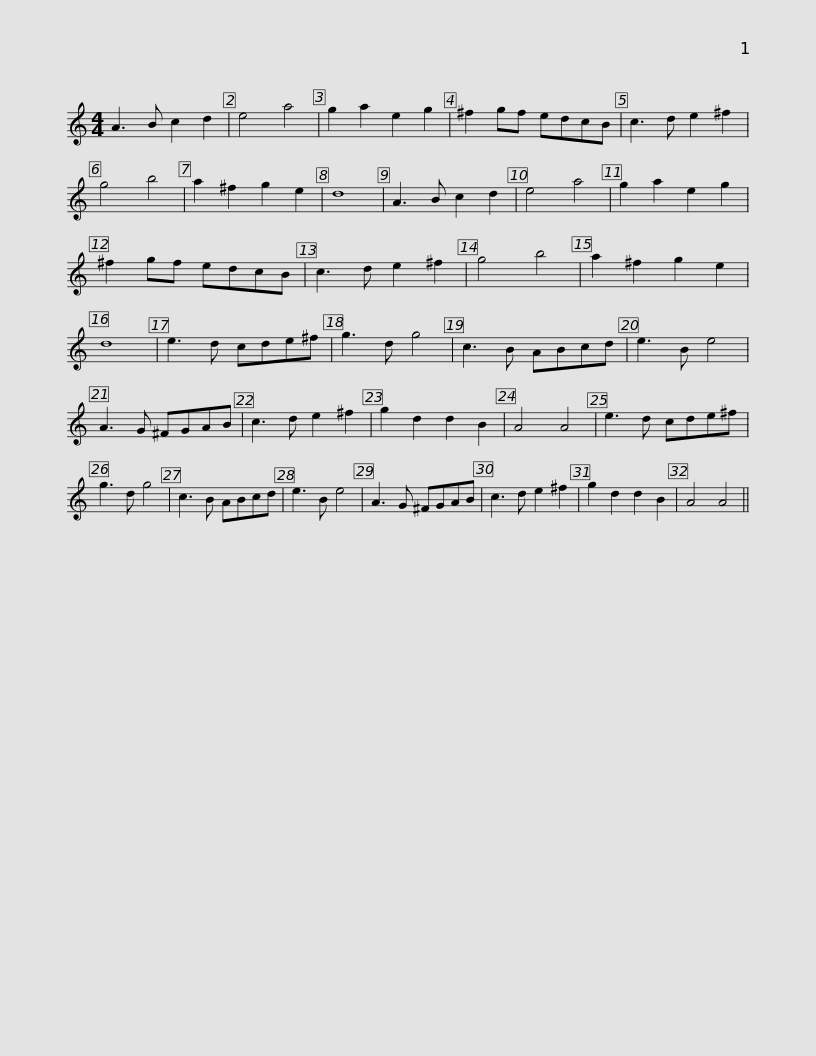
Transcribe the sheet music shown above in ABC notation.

X:1
L:1/8
M:4/4
I:linebreak $
K:C
V:1 treble
V:1
 A3 B c2 d2 | e4 a4 | g2 a2 e2 g2 | ^f2 gf edcB | c3 d e2 ^f2 | %5
 g4 b4 | a2 ^f2 g2 e2 | d8 | A3 B c2 d2 | e4 a4 |$ %10
 g2 a2 e2 g2 | ^f2 gf edcB | c3 d e2 ^f2 | g4 b4 | a2 ^f2 g2 e2 | %15
 d8 | e3 d cde^f | g3 d g4 | c3 B ABcd |$ e3 B e4 | %20
 A3 G ^FGAB | c3 d e2 ^f2 | g2 d2 d2 B2 | A4 A4 | e3 d cde^f | %25
 g3 d g4 | c3 B ABcd | e3 B e4 |$ A3 G ^FGAB | c3 d e2 ^f2 | %30
 g2 d2 d2 B2 | A4 A4 || %32
